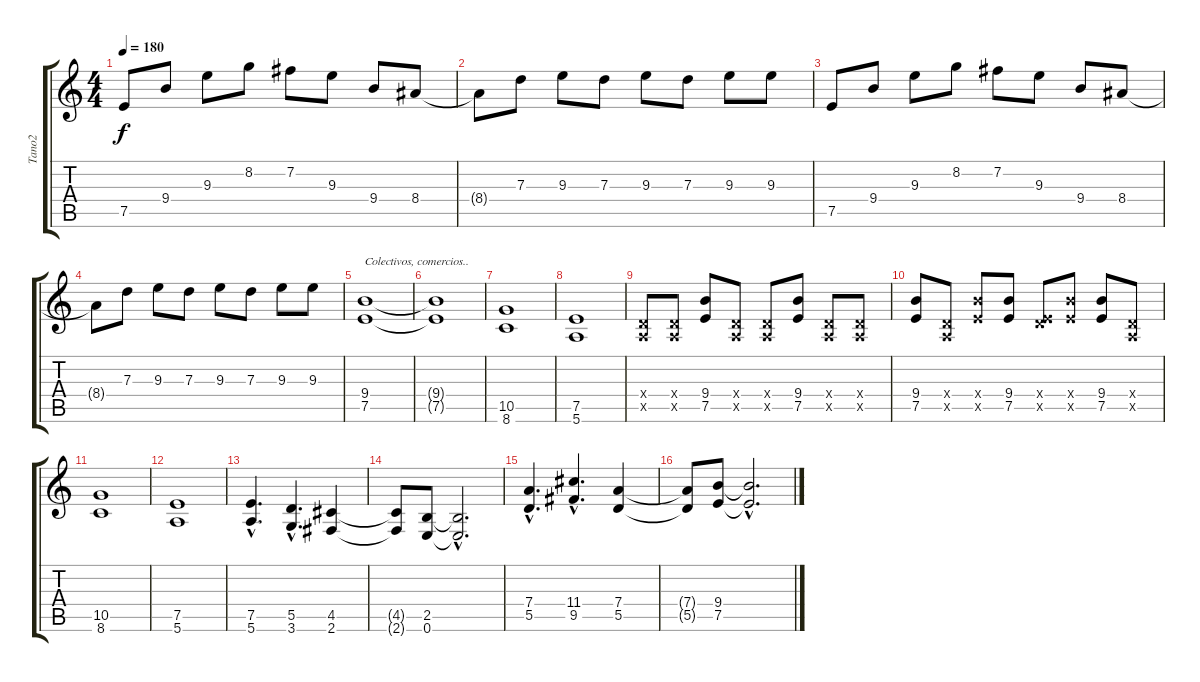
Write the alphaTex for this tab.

\track ("Tano2" "Tano2") {instrument distortionguitar}
\staff {score tabs}
\tuning (E4 B3 G3 D3 A2 E2) {hide}
\ts (4 4)
\tempo 180
\clef g2
\ks c
7.5.8{dy f} 9.4.8 9.3.8 8.2.8 7.2.8 9.3.8 9.4.8 8.4.8 |
8.4{t}.8 7.3.8 9.3.8 7.3.8 9.3.8 7.3.8 9.3.8 9.3.8 |
7.5.8 9.4.8 9.3.8 8.2.8 7.2.8 9.3.8 9.4.8 8.4.8 |
8.4{t}.8 7.3.8 9.3.8 7.3.8 9.3.8 7.3.8 9.3.8 9.3.8 |
(9.4 7.5).1{txt "Colectivos, comercios.."} |
(9.4{t} 7.5{t}).1 |
(10.5 8.6).1 |
(7.5 5.6).1 |
(0.4{x} 0.5{x}).8 (0.4{x} 0.5{x}).8 (9.4 7.5).8 (0.4{x} 0.5{x}).8 (0.4{x} 0.5{x}).8 (9.4 7.5).8 (0.4{x} 0.5{x}).8 (0.4{x} 0.5{x}).8 |
(9.4 7.5).8 (0.4{x} 0.5{x}).8 (9.4{x} 7.5{x}).8 (9.4 7.5).8 (0.4{x} 7.5{x}).8 (9.4{x} 7.5{x}).8 (9.4 7.5).8 (0.4{x} 0.5{x}).8 |
(10.5 8.6).1 |
(7.5 5.6).1 |
(7.5{hac} 5.6{hac}).4{d} (5.5{hac} 3.6{hac}).4{d} (4.5 2.6).4 |
(4.5{t} 2.6{t}).8 (2.5 0.6).8 (2.5{hac t} 0.6{hac t}).2{d} |
(7.4{hac} 5.5{hac}).4{d} (11.4{hac} 9.5{hac}).4{d} (7.4 5.5).4 |
(7.4{t} 5.5{t}).8 (9.4 7.5).8 (9.4{hac t} 7.5{hac t}).2{d}
